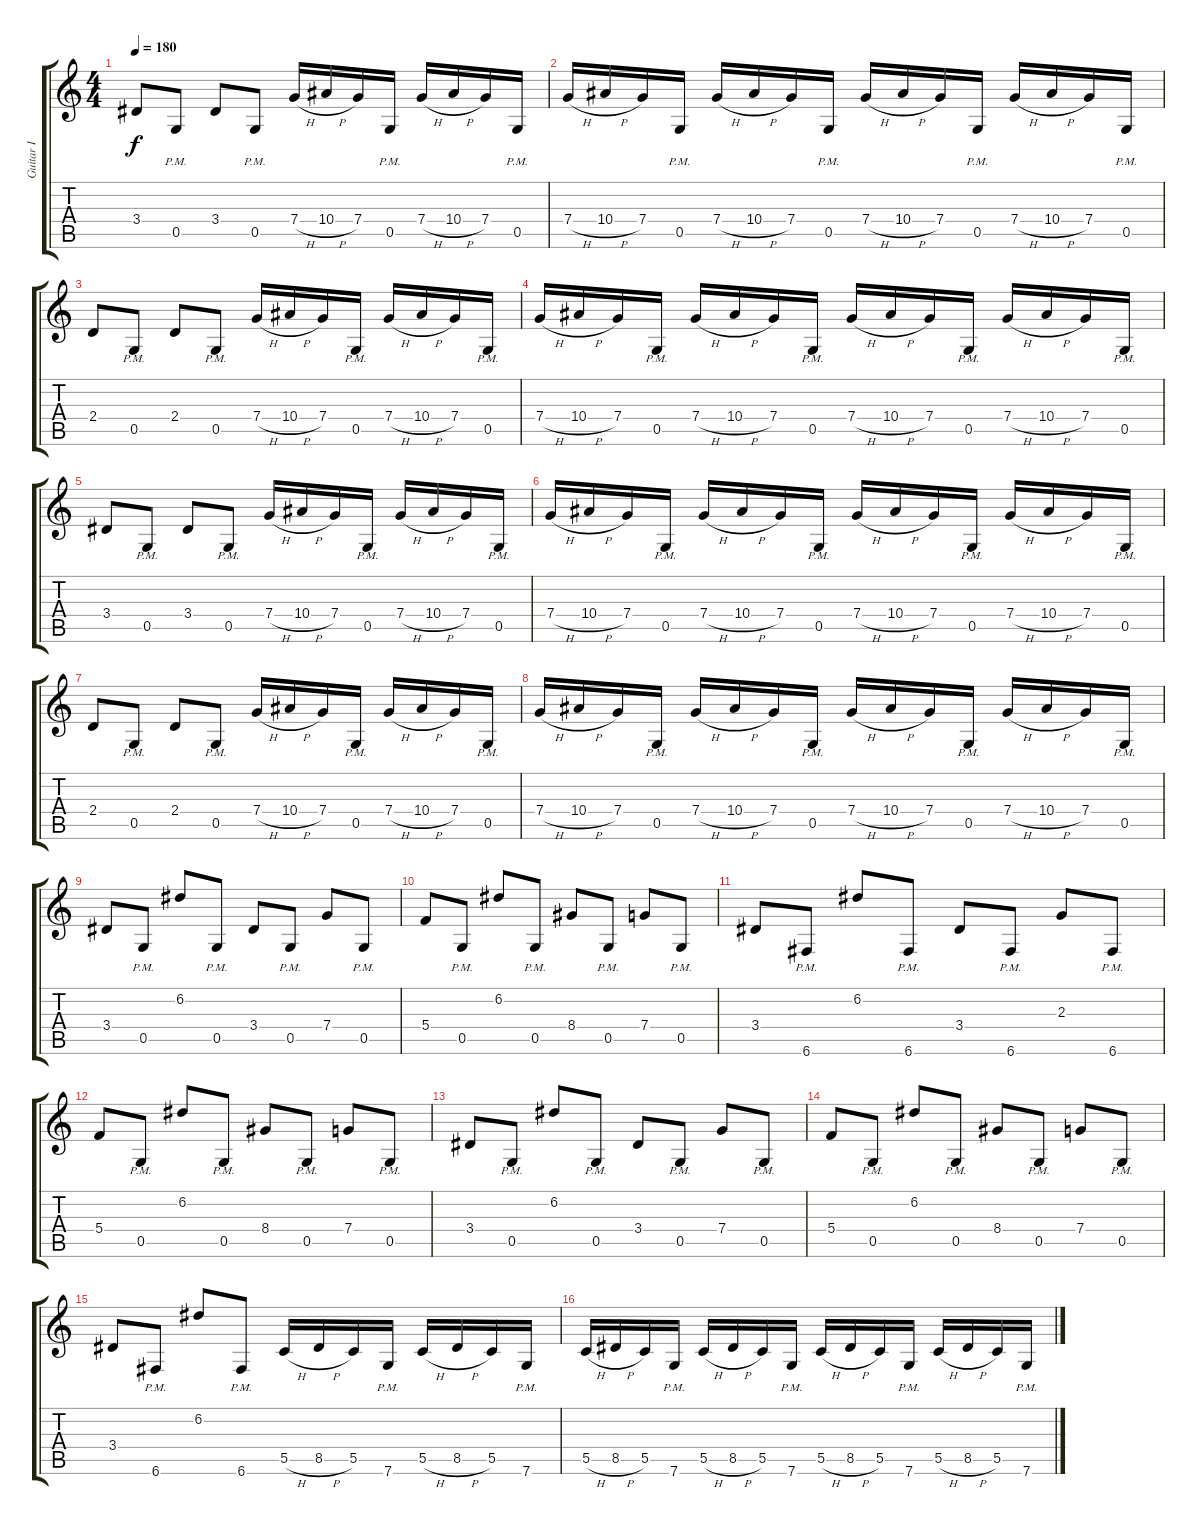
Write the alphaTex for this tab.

\track ("Guitar I" "Guitar I") {instrument distortionguitar}
\staff {score tabs}
\tuning (D4 A3 F3 C3 G2 C2) {hide}
\ts (4 4)
\tempo 180
\clef g2
\ks c
3.4.8{dy f} 0.5{pm}.8 3.4.8 0.5{pm}.8 7.4{h}.16 10.4{h}.16 7.4.16 0.5{pm}.16 7.4{h}.16 10.4{h}.16 7.4.16 0.5{pm}.16 |
7.4{h}.16 10.4{h}.16 7.4.16 0.5{pm}.16 7.4{h}.16 10.4{h}.16 7.4.16 0.5{pm}.16 7.4{h}.16 10.4{h}.16 7.4.16 0.5{pm}.16 7.4{h}.16 10.4{h}.16 7.4.16 0.5{pm}.16 |
2.4.8 0.5{pm}.8 2.4.8 0.5{pm}.8 7.4{h}.16 10.4{h}.16 7.4.16 0.5{pm}.16 7.4{h}.16 10.4{h}.16 7.4.16 0.5{pm}.16 |
7.4{h}.16 10.4{h}.16 7.4.16 0.5{pm}.16 7.4{h}.16 10.4{h}.16 7.4.16 0.5{pm}.16 7.4{h}.16 10.4{h}.16 7.4.16 0.5{pm}.16 7.4{h}.16 10.4{h}.16 7.4.16 0.5{pm}.16 |
3.4.8 0.5{pm}.8 3.4.8 0.5{pm}.8 7.4{h}.16 10.4{h}.16 7.4.16 0.5{pm}.16 7.4{h}.16 10.4{h}.16 7.4.16 0.5{pm}.16 |
7.4{h}.16 10.4{h}.16 7.4.16 0.5{pm}.16 7.4{h}.16 10.4{h}.16 7.4.16 0.5{pm}.16 7.4{h}.16 10.4{h}.16 7.4.16 0.5{pm}.16 7.4{h}.16 10.4{h}.16 7.4.16 0.5{pm}.16 |
2.4.8 0.5{pm}.8 2.4.8 0.5{pm}.8 7.4{h}.16 10.4{h}.16 7.4.16 0.5{pm}.16 7.4{h}.16 10.4{h}.16 7.4.16 0.5{pm}.16 |
7.4{h}.16 10.4{h}.16 7.4.16 0.5{pm}.16 7.4{h}.16 10.4{h}.16 7.4.16 0.5{pm}.16 7.4{h}.16 10.4{h}.16 7.4.16 0.5{pm}.16 7.4{h}.16 10.4{h}.16 7.4.16 0.5{pm}.16 |
3.4.8 0.5{pm}.8 6.2.8 0.5{pm}.8 3.4.8 0.5{pm}.8 7.4.8 0.5{pm}.8 |
5.4.8 0.5{pm}.8 6.2.8 0.5{pm}.8 8.4.8 0.5{pm}.8 7.4.8 0.5{pm}.8 |
3.4.8 6.6{pm}.8 6.2.8 6.6{pm}.8 3.4.8 6.6{pm}.8 2.3.8 6.6{pm}.8 |
5.4.8 0.5{pm}.8 6.2.8 0.5{pm}.8 8.4.8 0.5{pm}.8 7.4.8 0.5{pm}.8 |
3.4.8 0.5{pm}.8 6.2.8 0.5{pm}.8 3.4.8 0.5{pm}.8 7.4.8 0.5{pm}.8 |
5.4.8 0.5{pm}.8 6.2.8 0.5{pm}.8 8.4.8 0.5{pm}.8 7.4.8 0.5{pm}.8 |
3.4.8 6.6{pm}.8 6.2.8 6.6{pm}.8 5.5{h}.16 8.5{h}.16 5.5.16 7.6{pm}.16 5.5{h}.16 8.5{h}.16 5.5.16 7.6{pm}.16 |
5.5{h}.16 8.5{h}.16 5.5.16 7.6{pm}.16 5.5{h}.16 8.5{h}.16 5.5.16 7.6{pm}.16 5.5{h}.16 8.5{h}.16 5.5.16 7.6{pm}.16 5.5{h}.16 8.5{h}.16 5.5.16 7.6{pm}.16
